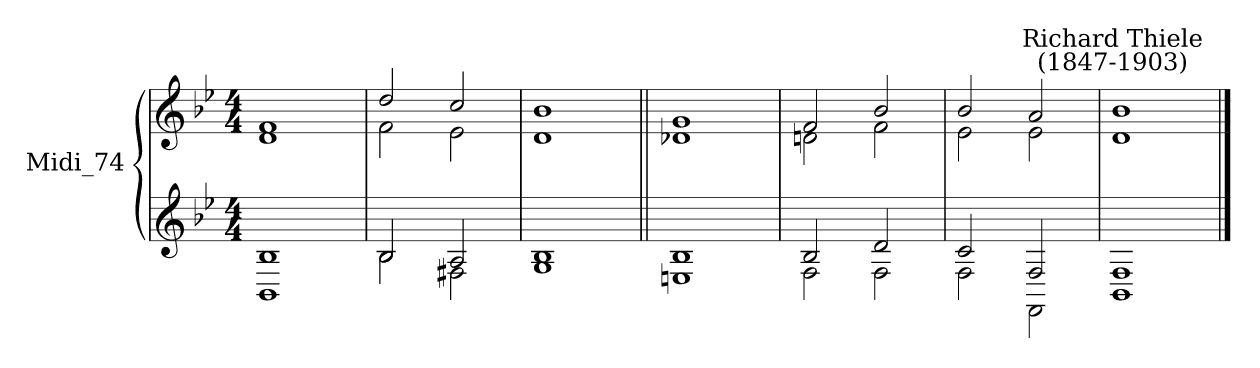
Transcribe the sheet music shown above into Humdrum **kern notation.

**kern	**kern
*part2	*part1
*staff2	*staff1
*I"Midi_74	*I"Midi_74
*clefG2	*clefG2
*k[b-e-]	*k[b-e-]
*B-:	*B-:
*M4/4	*M4/4
=1	=1
*^	*^
1B-/	1BB-\	1f/	1d\
=2	=2	=2	=2
2B-/	2B-\	2dd/	2f\
2A/	2F#X\	2cc/	2e-\
=3	=3	=3	=3
1B-/	1G\	1b-/	1d\
=4||	=4||	=4||	=4||
1B-/	1En\	1g/	1d-X\
=5	=5	=5	=5
2B-/	2F\	2f/	2dn\
2d/	2F\	2b-/	2f\
=6	=6	=6	=6
2c/	2F\	2b-/	2e-\
2F/	2FF\	2a/	2e-\
=7	=7	=7	=7
!	!	!LO:TX:a:cj:t=Richard Thiele\n(1847-1903)	!
1F/	1BB-\	1b-/	1d\
*v	*v	*	*
*	*v	*v
==	==
*-	*-
